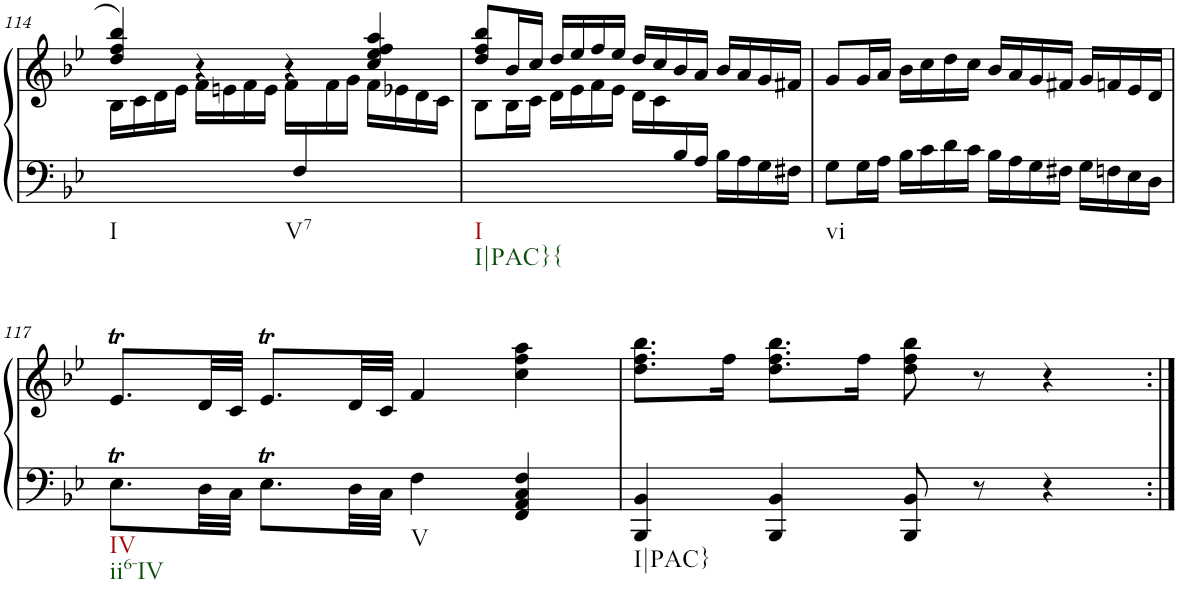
**kern	**kern
*part1	*part1
*staff2	*staff1
*I"Piano	*
*I'Pno.	*
!!LO:PB:g=z
*clefF4	*clefG2
*k[b-e-]	*k[b-e-]
*M4/4	*M4/4
*met(c)	*met(c)
=114	=114
*	*^
!LO:TX:b:t=I	!	!
2ryy	4dd/ 4ff/ 4bb-/	16B-\LL
.	.	16c\
.	.	16d\
.	.	16e-\JJ
.	4r	16f\LL
.	.	16en\
.	.	16f\
.	.	16e\JJ
!LO:TX:b:t=V7	!	!
16ryy	4r	16f\LL
16F/	.	16ryy
4.ryy	.	16f\
.	.	16g\JJ
.	4cc/ 4ee-/ 4ff/ 4aa/	16f\LL
.	.	16e-X\
.	.	16d\
.	.	16c\JJ
=115	=115	=115
!LO:TX:b:t=I	!	!
!LO:TX:b:t=I|PAC}{	!	!
8ryy	8dd/ 8ff/ 8bb-/L	8B-\L
.	16b-/L	16B-\L
.	16cc/JJ	16c\JJ
.	16dd/LL	16d\LL
.	16ee-/	16e-\
.	16ff/	16f\
.	16ee-/JJ	16e-\JJ
.	16dd/LL	16d\LL
.	16cc/	16c\
16B-/	16b-/	4.ryy
16A/JJ	16a/JJ	.
16B-\LL	16b-/LL	.
16A\	16a/	.
16G\	16g/	.
16F#X\JJ	16f#X/JJ	.
*	*v	*v
=116	=116
!LO:TX:b:t=vi	!
8G\L	8g/L
16G\L	16g/L
16A\JJ	16a/JJ
16B-\LL	16b-\LL
16c\	16cc\
16d\	16dd\
16c\JJ	16cc\JJ
16B-\LL	16b-/LL
16A\	16a/
16G\	16g/
16F#X\JJ	16f#X/JJ
16G\LL	16g/LL
16Fn\	16fn/
16E-\	16e-/
16D\JJ	16d/JJ
!!LO:LB:g=z
=117	=117
!LO:TX:b:t=IV	!
!LO:TX:b:t=ii6-IV	!
8.E-T\L	8.e-T/L
32D\LL	32d/LL
32C\JJJ	32c/JJJ
8.E-T\L	8.e-T/L
32D\LL	32d/LL
32C\JJJ	32c/JJJ
!LO:TX:b:t=V	!
4F\	4f/
4FF/ 4AA/ 4C/ 4F/	4cc\ 4ff\ 4aa\
=118	=118
!LO:TX:b:t=I|PAC}	!
4BBB-/ 4BB-/	8.dd\ 8.ff\ 8.bb-\L
.	16ff\Jk
4BBB-/ 4BB-/	8.dd\ 8.ff\ 8.bb-\L
.	16ff\Jk
8BBB-/ 8BB-/	8dd\ 8ff\ 8bb-\
8r	8r
4r	4r
=:|!	=:|!
*-	*-
